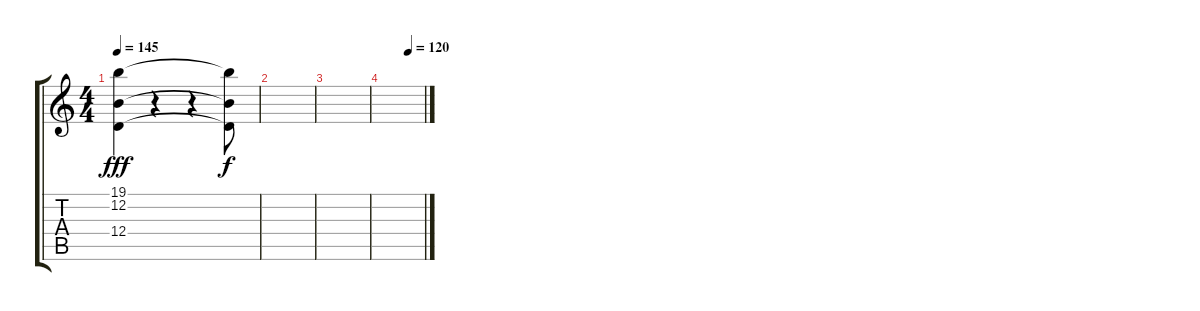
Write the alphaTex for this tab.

\track ("  " "  ") {instrument trumpet}
\staff {score tabs}
\tuning (E4 B3 G3 D3 A2 E2) {hide}
\ts (4 4)
\tempo 145
\clef g2
\ks c
(19.1 12.2 12.4).4{dy fff} r.4 r.4{volume 16} (19.1{t} 12.2{t} 12.4{t}).8{dy f} |
|
|
\tempo (120 0.625)
